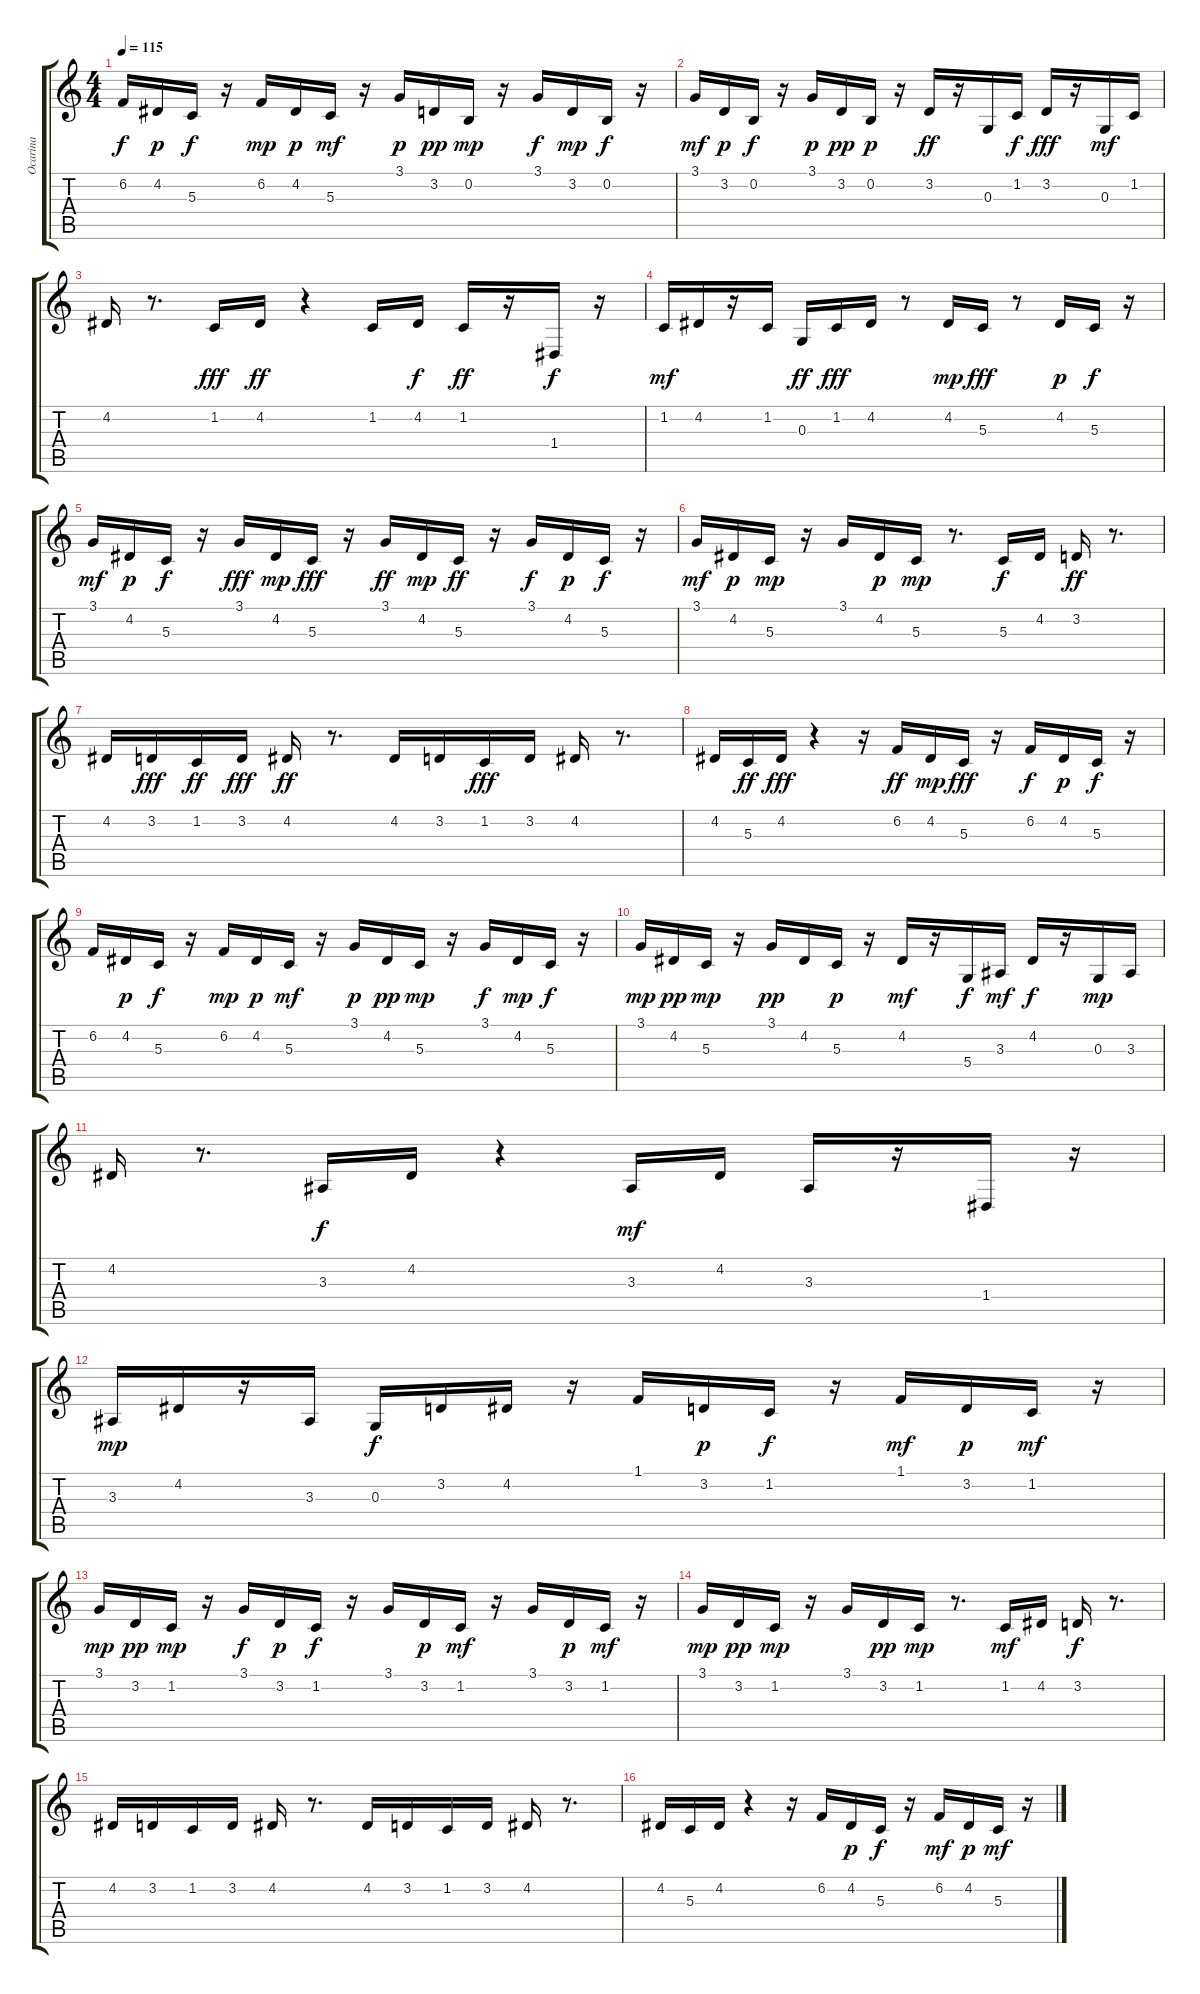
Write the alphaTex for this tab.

\track ("Ocarina" "Ocarina") {instrument ocarina}
\staff {score tabs}
\tuning (E4 B3 G3 D3 A2 E2) {hide}
\ts (4 4)
\tempo 115
\clef g2
\ks c
6.2.16{dy f} 4.2.16{dy p} 5.3.16{dy f} r.16 6.2.16{dy mp} 4.2.16{dy p} 5.3.16{dy mf} r.16 3.1.16{dy p} 3.2.16{dy pp} 0.2.16{dy mp} r.16 3.1.16{dy f} 3.2.16{dy mp} 0.2.16{dy f} r.16 |
3.1.16{dy mf} 3.2.16{dy p} 0.2.16{dy f} r.16 3.1.16{dy p} 3.2.16{dy pp} 0.2.16{dy p} r.16 3.2.16{dy ff balance 5} r.16 0.3.16 1.2.16{dy f} 3.2.16{dy fff} r.16 0.3.16{dy mf balance 16} 1.2.16 |
4.2.16 r.8{d} 1.2.16{dy fff balance 0} 4.2.16{dy ff} r.4 1.2.16{balance 16} 4.2.16{dy f} 1.2.16{dy ff} r.16 1.4.16{dy f} r.16 |
1.2.16{dy mf balance 6} 4.2.16 r.16 1.2.16 0.3.16{dy ff balance 0} 1.2.16{dy fff} 4.2.16 r.8 4.2.16{dy mp} 5.3.16{dy fff} r.8 4.2.16{dy p} 5.3.16{dy f} r.16 |
3.1.16{dy mf} 4.2.16{dy p} 5.3.16{dy f} r.16 3.1.16{dy fff} 4.2.16{dy mp} 5.3.16{dy fff} r.16 3.1.16{dy ff} 4.2.16{dy mp} 5.3.16{dy ff} r.16 3.1.16{dy f} 4.2.16{dy p} 5.3.16{dy f} r.16 |
3.1.16{dy mf} 4.2.16{dy p} 5.3.16{dy mp} r.16 3.1.16 4.2.16{dy p} 5.3.16{dy mp} r.8{d} 5.3.16{dy f balance 16} 4.2.16 3.2.16{dy ff} r.8{d} |
4.2.16{balance 0} 3.2.16{dy fff} 1.2.16{dy ff} 3.2.16{dy fff} 4.2.16{dy ff} r.8{d} 4.2.16{balance 16} 3.2.16 1.2.16{dy fff} 3.2.16 4.2.16 r.8{d} |
4.2.16{balance 0} 5.3.16{dy ff} 4.2.16{dy fff} r.4 r.16 6.2.16{dy ff balance 16} 4.2.16{dy mp} 5.3.16{dy fff} r.16 6.2.16{dy f} 4.2.16{dy p} 5.3.16{dy f} r.16 |
6.2.16 4.2.16{dy p} 5.3.16{dy f} r.16 6.2.16{dy mp} 4.2.16{dy p} 5.3.16{dy mf} r.16 3.1.16{dy p} 4.2.16{dy pp} 5.3.16{dy mp} r.16 3.1.16{dy f} 4.2.16{dy mp} 5.3.16{dy f} r.16 |
3.1.16{dy mp} 4.2.16{dy pp} 5.3.16{dy mp} r.16 3.1.16{dy pp} 4.2.16 5.3.16{dy p} r.16 4.2.16{dy mf balance 5} r.16 5.4.16{dy f} 3.3.16{dy mf} 4.2.16{dy f} r.16 0.3.16{dy mp balance 16} 3.3.16 |
4.2.16 r.8{d} 3.3.16{dy f balance 0} 4.2.16 r.4 3.3.16{dy mf balance 16} 4.2.16 3.3.16 r.16 1.4.16 r.16 |
3.3.16{dy mp balance 6} 4.2.16 r.16 3.3.16 0.3.16{dy f balance 0} 3.2.16 4.2.16 r.16 1.1.16 3.2.16{dy p} 1.2.16{dy f} r.16 1.1.16{dy mf} 3.2.16{dy p} 1.2.16{dy mf} r.16 |
3.1.16{dy mp} 3.2.16{dy pp} 1.2.16{dy mp} r.16 3.1.16{dy f} 3.2.16{dy p} 1.2.16{dy f} r.16 3.1.16 3.2.16{dy p} 1.2.16{dy mf} r.16 3.1.16 3.2.16{dy p} 1.2.16{dy mf} r.16 |
3.1.16{dy mp} 3.2.16{dy pp} 1.2.16{dy mp} r.16 3.1.16 3.2.16{dy pp} 1.2.16{dy mp} r.8{d} 1.2.16{dy mf balance 16} 4.2.16 3.2.16{dy f} r.8{d} |
4.2.16{balance 0} 3.2.16 1.2.16 3.2.16 4.2.16 r.8{d} 4.2.16{balance 16} 3.2.16 1.2.16 3.2.16 4.2.16 r.8{d} |
4.2.16{balance 0} 5.3.16 4.2.16 r.4 r.16 6.2.16{balance 16} 4.2.16{dy p} 5.3.16{dy f} r.16 6.2.16{dy mf} 4.2.16{dy p} 5.3.16{dy mf} r.16
